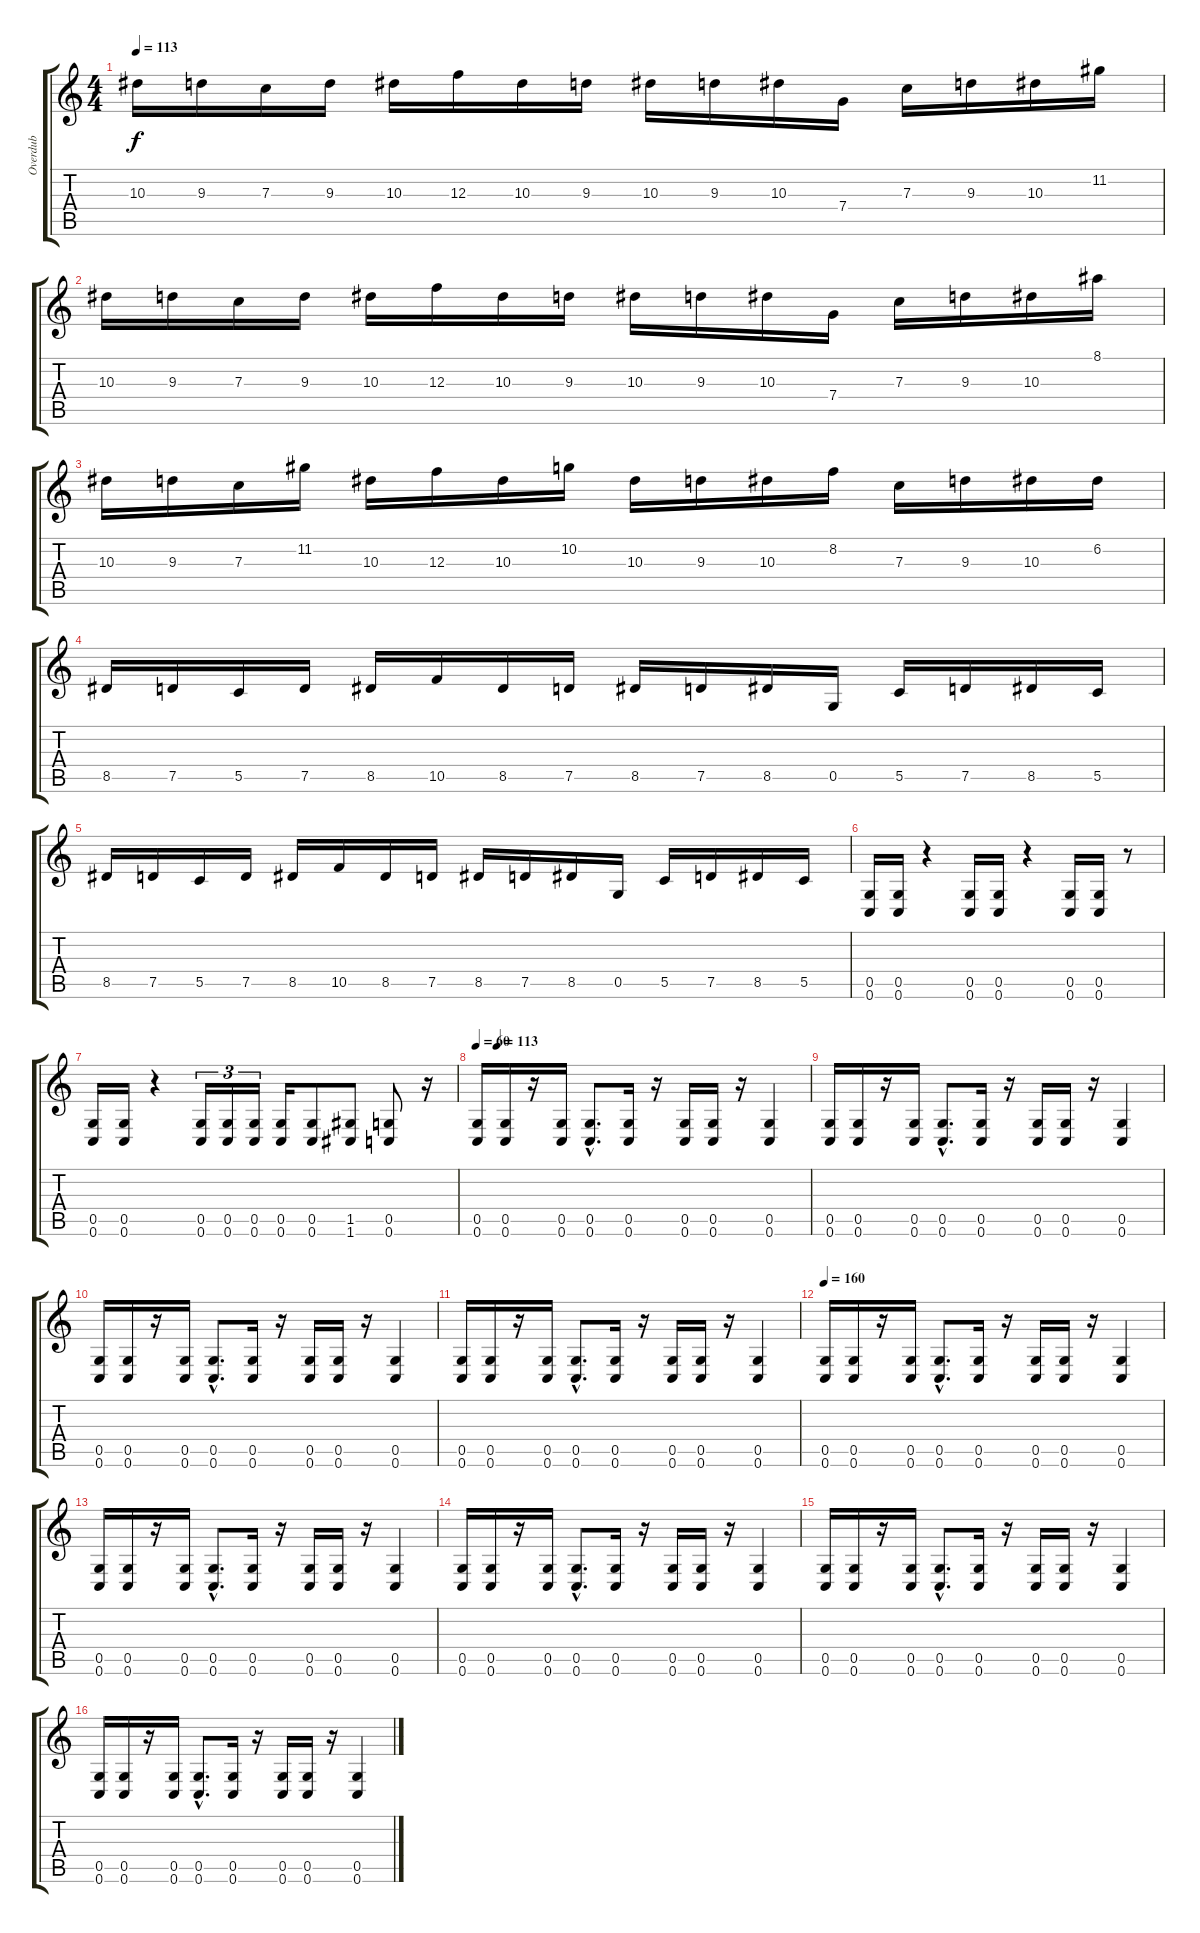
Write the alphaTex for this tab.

\track ("Overdub" "Overdub") {instrument overdrivenguitar}
\staff {score tabs}
\tuning (D4 A3 F3 C3 G2 C2) {hide}
\ts (4 4)
\tempo 113
\clef g2
\ks c
10.3.16{dy f} 9.3.16 7.3.16 9.3.16 10.3.16 12.3.16 10.3.16 9.3.16 10.3.16 9.3.16 10.3.16 7.4.16 7.3.16 9.3.16 10.3.16 11.2.16 |
10.3.16 9.3.16 7.3.16 9.3.16 10.3.16 12.3.16 10.3.16 9.3.16 10.3.16 9.3.16 10.3.16 7.4.16 7.3.16 9.3.16 10.3.16 8.1.16 |
10.3.16 9.3.16 7.3.16 11.2.16 10.3.16 12.3.16 10.3.16 10.2.16 10.3.16 9.3.16 10.3.16 8.2.16 7.3.16 9.3.16 10.3.16 6.2.16 |
8.5.16 7.5.16 5.5.16 7.5.16 8.5.16 10.5.16 8.5.16 7.5.16 8.5.16 7.5.16 8.5.16 0.5.16 5.5.16 7.5.16 8.5.16 5.5.16 |
8.5.16 7.5.16 5.5.16 7.5.16 8.5.16 10.5.16 8.5.16 7.5.16 8.5.16 7.5.16 8.5.16 0.5.16 5.5.16 7.5.16 8.5.16 5.5.16 |
(0.5 0.6).16 (0.5 0.6).16 r.4 (0.5 0.6).16 (0.5 0.6).16 r.4 (0.5 0.6).16 (0.5 0.6).16 r.8 |
(0.5 0.6).16 (0.5 0.6).16 r.4 (0.5 0.6).16{tu (3 2)} (0.5 0.6).16{tu (3 2)} (0.5 0.6).16{tu (3 2)} (0.5 0.6).16 (0.5 0.6).8 (1.5 1.6).8 (0.5 0.6).8 r.16 |
\tempo 60
\tempo (113 0.0625)
(0.5 0.6).16 (0.5 0.6).16 r.16 (0.5 0.6).16 (0.5{hac} 0.6{hac}).8{d} (0.5 0.6).16 r.16 (0.5 0.6).16 (0.5 0.6).16 r.16 (0.5 0.6).4 |
(0.5 0.6).16 (0.5 0.6).16 r.16 (0.5 0.6).16 (0.5{hac} 0.6{hac}).8{d} (0.5 0.6).16 r.16 (0.5 0.6).16 (0.5 0.6).16 r.16 (0.5 0.6).4 |
(0.5 0.6).16 (0.5 0.6).16 r.16 (0.5 0.6).16 (0.5{hac} 0.6{hac}).8{d} (0.5 0.6).16 r.16 (0.5 0.6).16 (0.5 0.6).16 r.16 (0.5 0.6).4 |
(0.5 0.6).16 (0.5 0.6).16 r.16 (0.5 0.6).16 (0.5{hac} 0.6{hac}).8{d} (0.5 0.6).16 r.16 (0.5 0.6).16 (0.5 0.6).16 r.16 (0.5 0.6).4 |
\tempo 160
(0.5 0.6).16 (0.5 0.6).16 r.16 (0.5 0.6).16 (0.5{hac} 0.6{hac}).8{d} (0.5 0.6).16 r.16 (0.5 0.6).16 (0.5 0.6).16 r.16 (0.5 0.6).4 |
(0.5 0.6).16 (0.5 0.6).16 r.16 (0.5 0.6).16 (0.5{hac} 0.6{hac}).8{d} (0.5 0.6).16 r.16 (0.5 0.6).16 (0.5 0.6).16 r.16 (0.5 0.6).4 |
(0.5 0.6).16 (0.5 0.6).16 r.16 (0.5 0.6).16 (0.5{hac} 0.6{hac}).8{d} (0.5 0.6).16 r.16 (0.5 0.6).16 (0.5 0.6).16 r.16 (0.5 0.6).4 |
(0.5 0.6).16 (0.5 0.6).16 r.16 (0.5 0.6).16 (0.5{hac} 0.6{hac}).8{d} (0.5 0.6).16 r.16 (0.5 0.6).16 (0.5 0.6).16 r.16 (0.5 0.6).4 |
(0.5 0.6).16 (0.5 0.6).16 r.16 (0.5 0.6).16 (0.5{hac} 0.6{hac}).8{d} (0.5 0.6).16 r.16 (0.5 0.6).16 (0.5 0.6).16 r.16 (0.5 0.6).4
